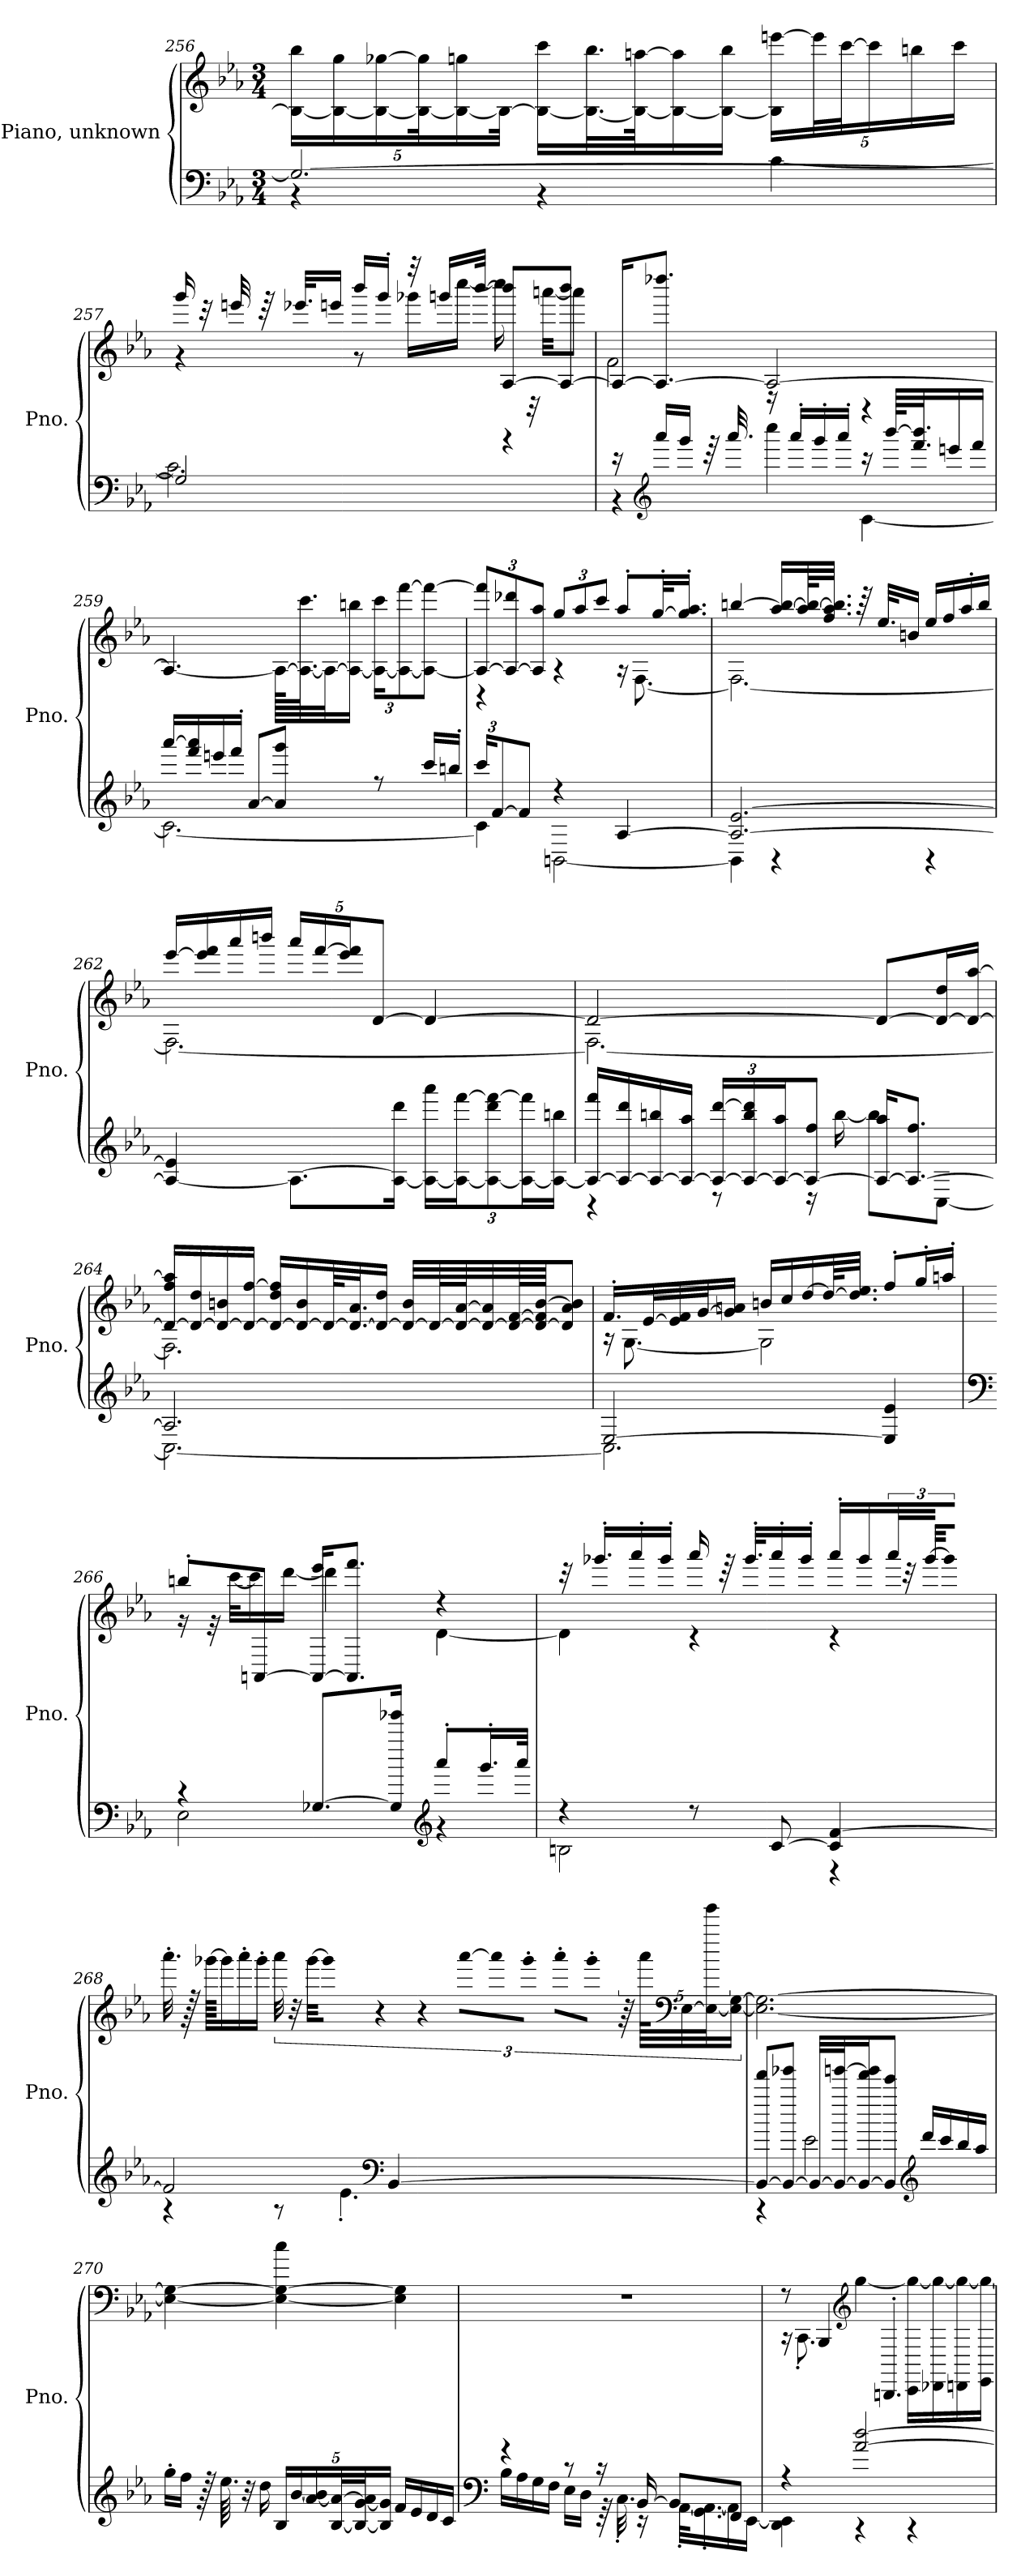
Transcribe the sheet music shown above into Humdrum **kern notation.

**kern	**kern
*part1	*part1
*staff2	*staff1
*I"Piano, unknown	*
*I'Pno.	*
!!LO:LB:g=z
*clefF4	*clefG2
*k[b-e-a-]	*k[b-e-a-]
*M3/4	*M3/4
=256	=256
*^	*
*	*	*Xbrackettup
2.G/_	4r	20B-\_ 20bb-\LL
.	.	20B-\_ 20gg\
.	.	20B-\_ [20gg-X\
.	.	40B-\_ 40gg-\]K
.	.	20B-\_ 20ggn\
.	.	40B-\JJk_
.	4r	16B-\_ 16ccc\LL
.	.	32.B-\_ 32.bb-\L
.	.	64B-\_ [64aan\JK
.	.	16B-\_ 16aa\]
.	.	16B-\_ 16bb-\JJ
.	[4c\	20B-\] [20eeen\LL
.	.	40eee\L]
.	.	[40ccc\J
.	.	20ccc\]
.	.	20bbn\
.	.	20ccc\JJ
!!LO:PB:g=z
=257	=257	=257
*	*	*^
2G/]	2.c\]	16ggg/	4r
.	.	32r	.
.	.	32eeen/	.
.	.	64r	.
.	.	32.eee-X/KLL	.
.	.	16eeen/JJ	.
.	.	16bbb-/LL	8r
.	.	16ggg'/JJ	.
.	.	32r	16ggg-X\LL
.	.	16gggn/LL	.
.	.	.	[16cccc\JJ
.	.	[32bbb-/JJk	.
4r	.	[8A-/ 8bbb-/]L	16cccc\]
.	.	.	32r
.	.	.	[32aaan\KKL
.	.	8A-/_ 8bbb-/J	8aaa\J]
!!LO:LB:g=z	!!
=258	=258	=258	=258
16r	4r	16A-/KL_	2f\
*clefG2	*	*	*
16aaa-/LL	.	8.A-/_ 8.dddd-X/J	.
16ggg/JJ	.	.	.
64r	.	.	.
32.aaa-/	.	.	.
16r	4cccc\	2A-/_	.
16aaa-'/LL	.	.	.
16ggg'/	.	.	.
16aaa-'/JJ	.	.	.
16r	[4c\	.	4r
[64bbb-/KLLL	.	.	.
32.fff/ 32.bbb-/]J	.	.	.
16eeen/	.	.	.
16fff/JJ	.	.	.
*	*	*v	*v
=259	=259	=259
[16aaa-/LL	2.c\_	4.A-/_
16fff/ 16aaa-/]	.	.
16eeen/	.	.
16fff'/JJ	.	.
[8a-/L	.	.
8a-/] 8ggg/J	.	128A-\KLLLL_
.	.	64.A-\_ 64.ccc\J
.	.	32A-\J_
.	.	16A-\_ 16bbn\JJ
8r	.	24A-\_ 24ccc\KL
.	.	12A-\_ [12fff\
16ccc/LL	.	8A-\_ 8fff\_J
16bbn'/JJ	.	.
!!LO:LB:g=z
=260	=260	=260
*Xbrackettup	*	*
*	*	*^
24ccc/KL	4c\]	12A-/_ 12fff/]L	4r
[12f/	.	.	.
.	.	12A-/_ 12ddd-X/	.
8f/J]	.	.	.
.	.	12A-/] 12aa-/J	.
4r	[2BBn\	12gg/L	4r
.	.	12aa-/	.
.	.	12ccc/J	.
[4A-/	.	8aa-'/L	16r
.	.	.	[8.F\
.	.	[32gg'/KL	.
.	.	16.gg/]' 16.aa-/'JJ	.
=261	=261	=261	=261
2.A-/_ [2.e-/	4BB\]	[4bbn/	2.F\_
.	4r	[16aa-/ 16bb/_LL	.
.	.	64aa-/_ 64bb/_KL	.
.	.	32.ff/ 32.aa-/] 32.bb/]JJJ	.
.	.	64r	.
.	.	32.ee-/KLL	.
.	.	16bn/JJ	.
.	4r	16ee-/LL	.
.	.	16ff/	.
.	.	16aa-'/	.
.	.	16bb/JJ	.
*v	*v	*	*
!!LO:LB:g=z	!!
=262	=262	=262
4A-/_ 4e-/]	[16eee-/LL	2.F\_
.	16eee-/] 16fff/	.
.	16aaa-/	.
.	16bbbn/JJ	.
8.A-\L_	20aaa-/LL	.
.	[20fff/	.
.	20eee-/ 20fff/]J	.
.	[10d/J	.
16A-\_ 16ddd\Jk	.	.
24A-\_ 24aaa-\LL	4d/_	.
24A-\_ [24fff\J	.	.
12A-\_ 12ddd\ 12fff\_	.	.
24A-\_ 24fff\]L	.	.
24A-\_ 24bbn\JJ	.	.
=263	=263	=263
*^	*	*
16A-/_ 16fff/LL	4r	2d/_	2.F\_
16A-/_ 16ddd/	.	.	.
16A-/_ 16bbn/	.	.	.
16A-/_ 16aa-/JJ	.	.	.
24A-/_ [24ddd/LL	8r	.	.
24A-/_ 24bb/ 24ddd/]	.	.	.
24A-/_ 24aa-/J	.	.	.
8A-/_ 8ff/J	16r	.	.
.	[16bb\	.	.
16A-/_ 16aa-/KL	8bb\L]	8d/L_	.
8.A-/_ 8.ff/J	.	.	.
.	[8C\J	16d/_ 16dd/L	.
.	.	16d/_ [16aa-/JJ	.
!!LO:LB:g=z	!!
=264	=264	=264	=264
2.A-/]	2.C\_	16d/_ 16ff/ 16aa-/]LL	2.F\]
.	.	16d/_ 16dd/	.
.	.	16d/_ 16bn/	.
.	.	16d/_ [16ff/JJ	.
.	.	16d/_ 16dd/ 16ff/]LL	.
.	.	16d/_ 16b/	.
.	.	64d/KL_	.
.	.	32.d/_ 32.a-/J	.
.	.	16d/_ 16dd/JJ	.
.	.	32d/_ 32b/LLL	.
.	.	64d/L_	.
.	.	64d/_ [64a-/J	.
.	.	32d/_ 32a-/]	.
.	.	64d/_ [64f/L	.
.	.	64d/_ 64f/] [64b/JJJ	.
.	.	8d/] 8a-/ 8b/]J	.
!!LO:LB:g=z	!!
=265	=265	=265	=265
[2E-/	2.C\]	16.f'/LL	16r
.	.	.	[8.G\
.	.	[32e-/L	.
.	.	32e-/] 32f/	.
.	.	[32g/J	.
.	.	16g/] 16an/JJ	.
.	.	16bn/LL	2G\]
.	.	16cc/	.
.	.	[16dd/	.
.	.	64dd/KL_	.
.	.	32.dd/] 32.ee-/JJJ	.
4E-/] 4e-/	.	8ff'/L	.
.	.	16gg'/L	.
.	.	16aan'/JJ	.
=266	=266	=266	=266
*clefF4	*	*	*
4r	2E-\	8bbn'/L	16r
.	.	.	32r
.	.	.	[32ccc\KLL
.	.	[8AAn/J	16ccc\]
.	.	.	[16ddd\JJ
[8.G-X/L	.	16AA/_ 16eee-/KL	4ddd\]
.	.	8.AA/] 8.fff/J	.
16G-/] 16ggg-X/Jk	.	.	.
*clefG2	*	*	*
8aaa-'/L	4r	4r	[4d\
16.ggg-'/L	.	.	.
32aaa-/JJk	.	.	.
!!LO:PB:g=z	!!
=267	=267	=267	=267
4r	2Bn\	32r	4d\]
.	.	16.ggg-X'/LL	.
.	.	16aaa-'/	.
.	.	16ggg-'/JJ	.
8r	.	16aaa-/	4r
.	.	64r	.
.	.	32.ggg-'/KLL	.
[8c/	.	16aaa-'/	.
.	.	16ggg-'/JJ	.
4c/] [4f/	4r	16aaa-'/LL	4r
.	.	16ggg-/	.
*	*	*brackettup	*
.	.	48aaa-/JJk	.
.	.	48r	.
.	.	[48ggg-/KLL	.
.	.	16ggg-/JJ]	.
*	*	*v	*v
!!LO:LB:g=z
=268	=268	=268
2f/]	4r	32.aaa-'\
.	.	128r
.	.	[128ggg-X\KKKLL
.	.	16ggg-\]
.	.	16aaa-'\
.	.	16ggg-'\JJ
.	8r	48aaa-\
.	.	48r
.	.	[48ggg-\LLL
.	.	32ggg-\JJJ]
.	.	64r
.	.	128r
.	.	[128aaa-\KKKLL
.	4.e-'\	16aaa-\]
.	.	16ggg-'\JJ
*clefF4	*	*
[4BB-/	.	16aaa-'\LL
.	.	16ggg-'\JJ
.	.	80r
.	.	80aaa-\KLLL
*	*	*clefF4
.	.	[40E-\
.	.	40E-\_ 40ggg-\J
.	.	20E-\_ [20G\JJ
!!LO:LB:g=z
=269	=269	=269
8BB-/_ 8fff/L	4r	2.E-\_ 2.G\_
8BB-/_ 8ggg-X/J	.	.
32BB-/LLL_	2e-\	.
32BB-/_ [32gggn/J	.	.
16BB-/_ 16fff/ 16ggg/]J	.	.
8BB-/] 8eee-/J	.	.
*clefG2	*	*
16ddd/LL	.	.
16ccc/	.	.
16bb-/	.	.
16aa-/JJ	.	.
*v	*v	*
=270	=270
16gg'\LL	4E-\_ 4G\_
16ff\JJ	.
128r	.
64.ee-\	.
32r	.
16dd\	.
20B-/LL	4E-\_ 4G\_ 4cc\
[20b-/	.
[20a-/ 20b-/]	.
[40B-/ 40a-/_L	.
40B-/_ [40g/ 40a-/]J	.
20B-/] 20g/]JJ	.
16f/LL	4E-\] 4G\]
16e-/	.
16d/	.
16c/JJ	.
!!LO:LB:g=z
=271	=271
*clefF4	*
*^	*
4r	16B-\LL	2.r
.	16A-\	.
.	16G\	.
.	16F\JJ	.
8r	16E-\LL	.
.	16D\JJ	.
16r	64r	.
.	32.C'\	.
[16BB-/	16r	.
8BB-/L]	[32AA-'\KLL	.
.	16.GG\' 16.AA-\_'	.
8FF/J	16AA-\]	.
.	[16EE-\JJ	.
=272	=272	=272
*	*	*^
4r	4DD\ 4EE-\]	8r	16r
.	.	.	8.CC'\
.	.	4BBB-/	.
*	*	*clefG2	*
[2a-/ [2dd/	4r	.	[4gg\
.	.	4.BBBn'/	.
.	4r	.	16CC\ 16gg\_LL
.	.	.	16DD-X\ 16gg\_
.	.	.	16DDn\ 16gg\_
.	.	.	16EE-\ 16gg\_JJ
*v	*v	*	*
*	*v	*v
=	=
*-	*-
